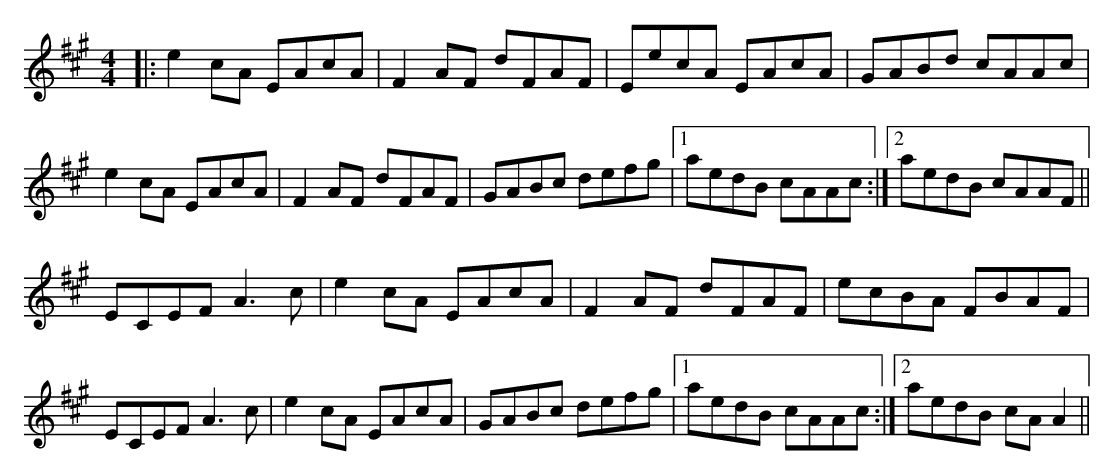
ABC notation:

X:1
M:4/4
K:A
|:e2 cA EAcA|F2 AF dFAF|EecA EAcA|GABd cAAc|
e2 cA EAcA|F2 AF dFAF|GABc defg|1 aedB cAAc:|2 aedB cAAF||
ECEF A3 c|e2 cA EAcA|F2 AF dFAF|ecBA FBAF|
ECEF A3 c|e2 cA EAcA|GABc defg|1 aedB cAAc:|2 aedB cA A2||
